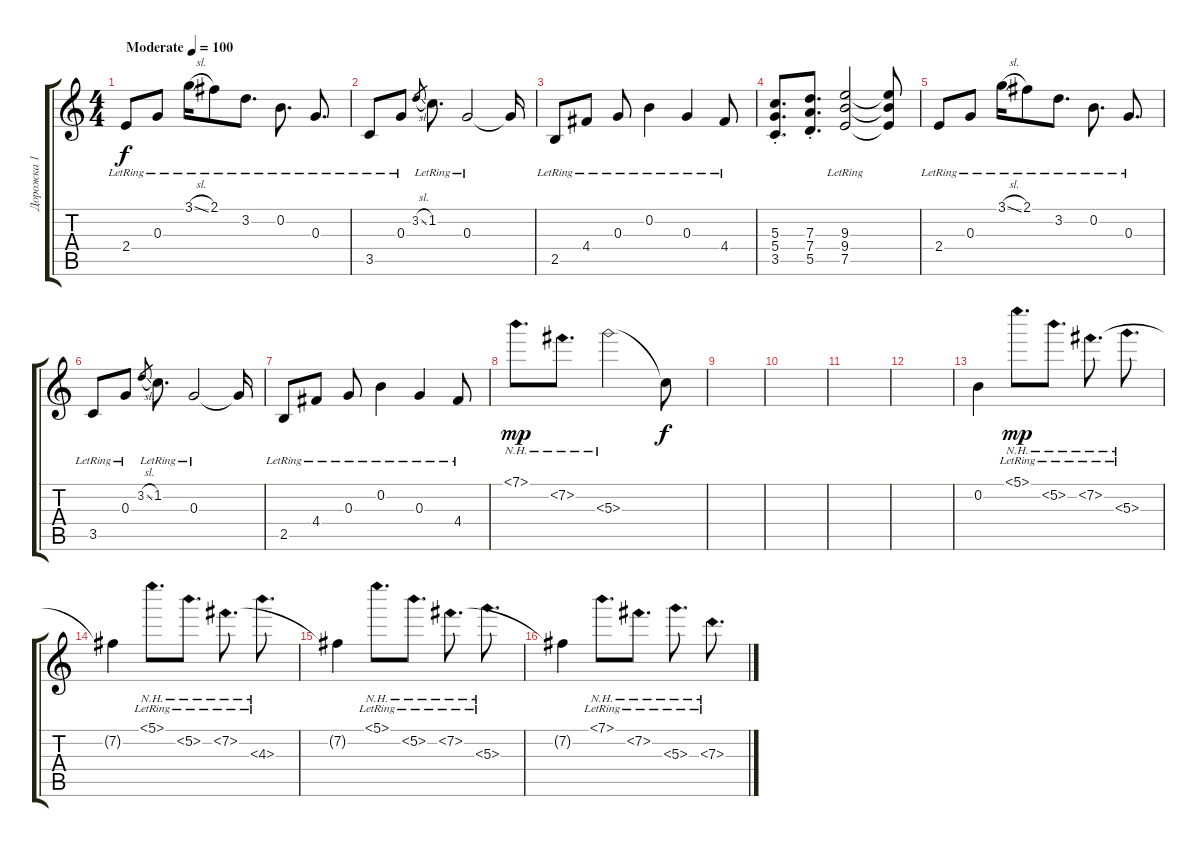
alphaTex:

\track ("Дорожка 1" "Дорожка 1") {instrument acousticguitarnylon}
\staff {score tabs}
\tuning (E4 B3 G3 D3 A2 E2) {hide}
\ts (4 4)
\tempo (100 "Moderate")
\clef g2
\ks c
2.4{lr}.8{dy f instrument acousticguitarnylon} 0.3{lr}.8 3.1{sl lr}.16 2.1{lr}.8 3.2{lr}.8{d} 0.2{lr}.8{d} 0.3{lr}.8{d} |
3.5{lr}.8 0.3{lr}.8 3.2{sl}.8{gr} 1.2{lr}.8{d} 0.3{lr}.2 0.3{t}.16 |
2.5{lr}.8 4.4{lr}.8 0.3{lr}.8 0.2{lr}.4 0.3{lr}.4 4.4{lr}.8 |
(5.3{st} 5.4{st} 3.5{st}).8{d} (7.3{st} 7.4{st} 5.5{st}).8{d} (9.3{lr} 9.4{lr} 7.5{lr}).2 (9.3{t} 9.4{t} 7.5{t}).8 |
2.4{lr}.8 0.3{lr}.8 3.1{sl lr}.16 2.1{lr}.8 3.2{lr}.8{d} 0.2{lr}.8{d} 0.3{lr}.8{d} |
3.5{lr}.8 0.3{lr}.8 3.2{sl}.8{gr} 1.2{lr}.8{d} 0.3{lr}.2 0.3{t}.16 |
2.5{lr}.8 4.4{lr}.8 0.3{lr}.8 0.2{lr}.4 0.3{lr}.4 4.4{lr}.8 |
7.1{nh}.8{d dy mp} 7.2{nh}.8{d} 5.3{nh}.2 5.3{t}.8{dy f} |
|
|
|
|
0.2.4 5.1{nh lr}.8{d dy mp} 5.2{nh lr}.8{d} 7.2{nh lr}.8{d} 5.3{nh lr}.8{d} |
7.2{t}.4 5.1{nh lr}.8{d} 5.2{nh lr}.8{d} 7.2{nh lr}.8{d} 4.3{nh lr}.8{d} |
7.2{t}.4 5.1{nh lr}.8{d} 5.2{nh lr}.8{d} 7.2{nh lr}.8{d} 5.3{nh lr}.8{d} |
7.2{t}.4 7.1{nh lr}.8{d} 7.2{nh lr}.8{d} 5.3{nh lr}.8{d} 7.3{nh lr}.8{d}
